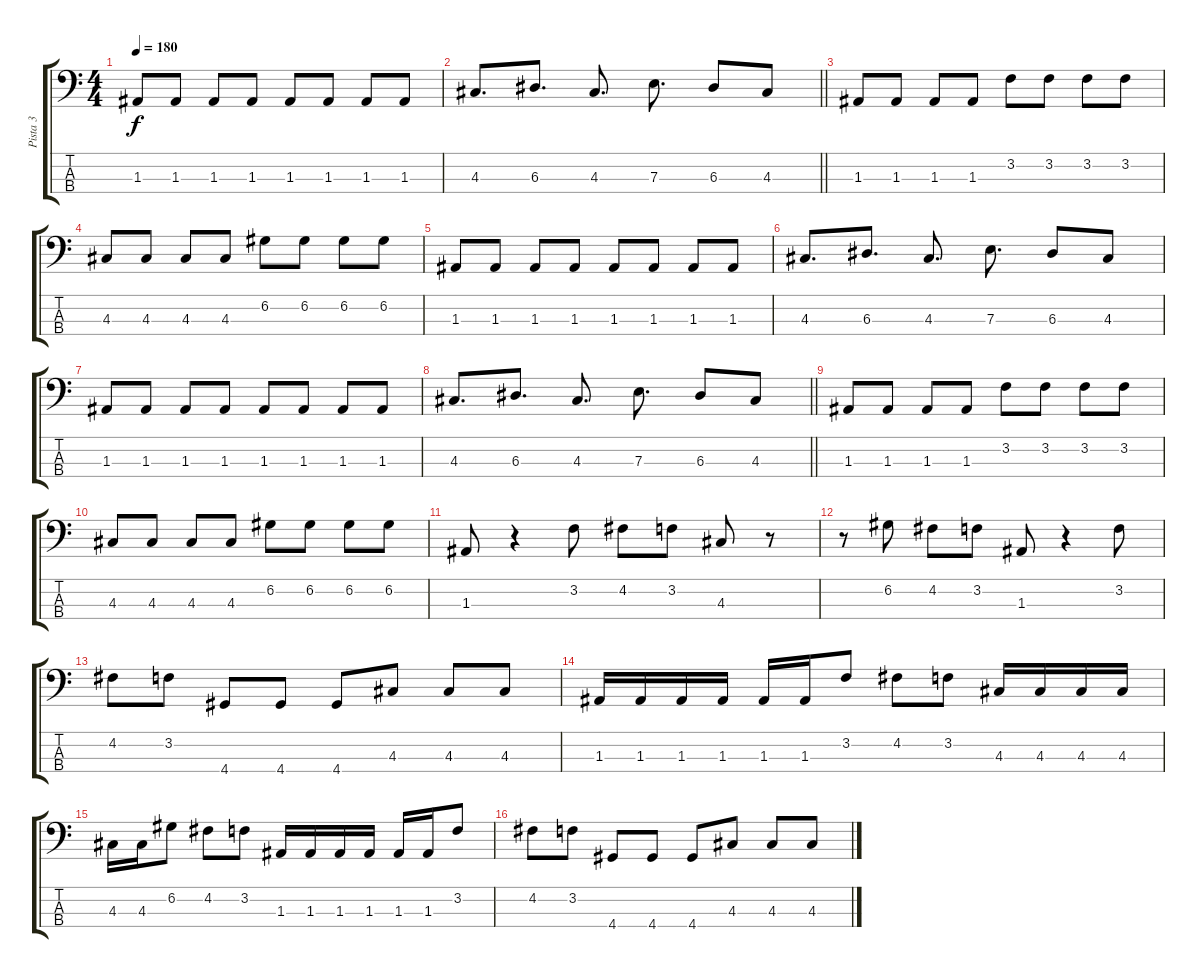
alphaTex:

\track ("Pista 3" "Pista 3") {instrument electricbassfinger}
\staff {score tabs}
\tuning (G2 D2 A1 E1) {hide}
\ts (4 4)
\tempo 180
\clef f4
\ks c
1.3.8{dy f} 1.3.8 1.3.8 1.3.8 1.3.8 1.3.8 1.3.8 1.3.8 |
\barLineRight lightlight
4.3.8{d} 6.3.8{d} 4.3.8{d} 7.3.8{d} 6.3.8 4.3.8 |
1.3.8 1.3.8 1.3.8 1.3.8 3.2.8 3.2.8 3.2.8 3.2.8 |
4.3.8 4.3.8 4.3.8 4.3.8 6.2.8 6.2.8 6.2.8 6.2.8 |
1.3.8 1.3.8 1.3.8 1.3.8 1.3.8 1.3.8 1.3.8 1.3.8 |
4.3.8{d} 6.3.8{d} 4.3.8{d} 7.3.8{d} 6.3.8 4.3.8 |
1.3.8 1.3.8 1.3.8 1.3.8 1.3.8 1.3.8 1.3.8 1.3.8 |
\barLineRight lightlight
4.3.8{d} 6.3.8{d} 4.3.8{d} 7.3.8{d} 6.3.8 4.3.8 |
1.3.8 1.3.8 1.3.8 1.3.8 3.2.8 3.2.8 3.2.8 3.2.8 |
4.3.8 4.3.8 4.3.8 4.3.8 6.2.8 6.2.8 6.2.8 6.2.8 |
1.3.8 r.4 3.2.8 4.2.8 3.2.8 4.3.8 r.8 |
r.8 6.2.8 4.2.8 3.2.8 1.3.8 r.4 3.2.8 |
4.2.8 3.2.8 4.4.8 4.4.8 4.4.8 4.3.8 4.3.8 4.3.8 |
1.3.16 1.3.16 1.3.16 1.3.16 1.3.16 1.3.16 3.2.8 4.2.8 3.2.8 4.3.16 4.3.16 4.3.16 4.3.16 |
4.3.16 4.3.16 6.2.8 4.2.8 3.2.8 1.3.16 1.3.16 1.3.16 1.3.16 1.3.16 1.3.16 3.2.8 |
4.2.8 3.2.8 4.4.8 4.4.8 4.4.8 4.3.8 4.3.8 4.3.8
